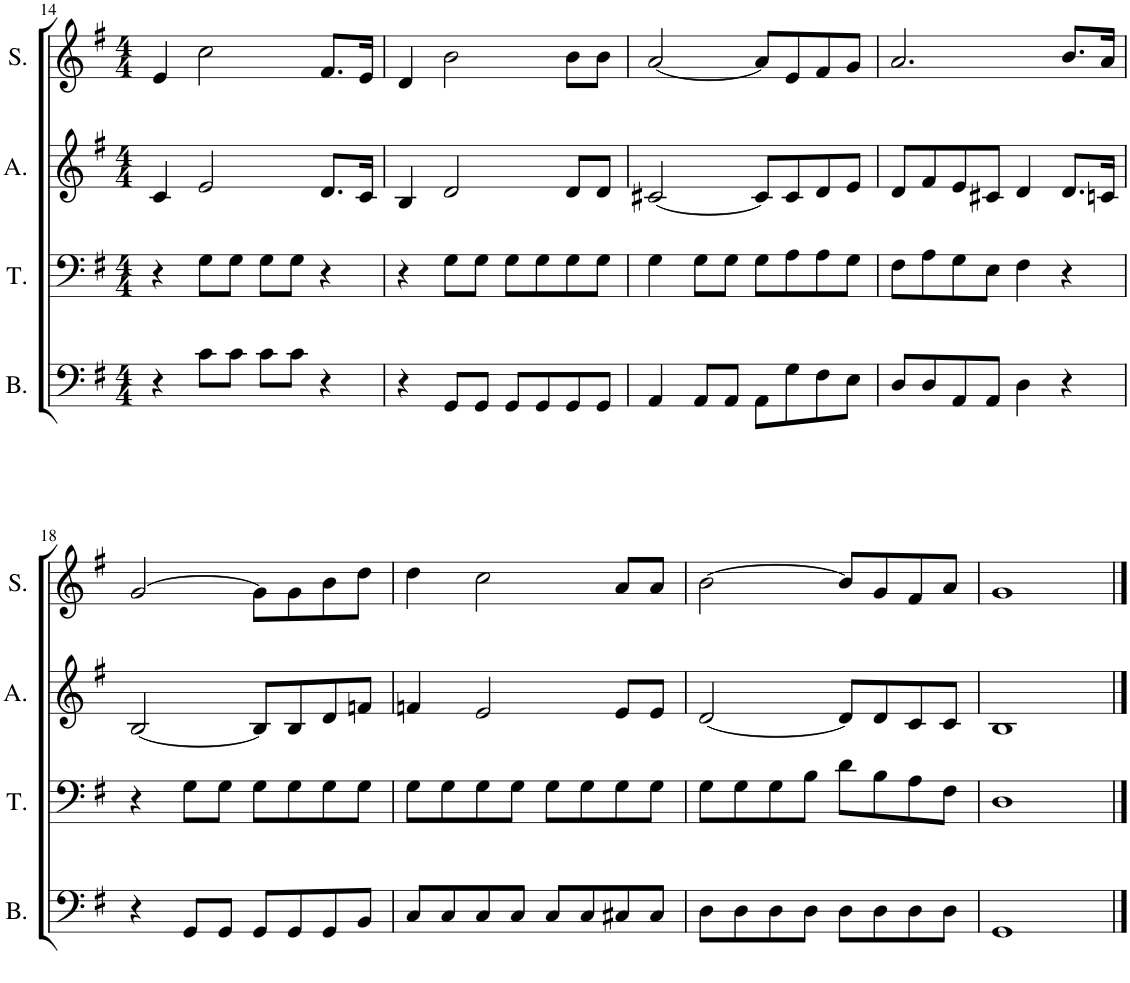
**kern	**kern	**kern	**kern
*part4	*part3	*part2	*part1
*staff4	*staff3	*staff2	*staff1
*I"Bass	*I"Tenor	*I"Alto	*I"Soprano
*I'B.	*I'T.	*I'A.	*I'S.
!!LO:PB:g=z
*clefF4	*clefF4	*clefG2	*clefG2
*k[f#]	*k[f#]	*k[f#]	*k[f#]
*M4/4	*M4/4	*M4/4	*M4/4
=14	=14	=14	=14
4r	4r	4c/	4e/
8c\L	8G\L	2e/	2cc\
8c\J	8G\J	.	.
8c\L	8G\L	.	.
8c\J	8G\J	.	.
4r	4r	8.d/L	8.f#/L
.	.	16c/Jk	16e/Jk
=15	=15	=15	=15
4r	4r	4B/	4d/
8GG/L	8G\L	2d/	2b\
8GG/J	8G\J	.	.
8GG/L	8G\L	.	.
8GG/	8G\	.	.
8GG/	8G\	8d/L	8b\L
8GG/J	8G\J	8d/J	8b\J
=16	=16	=16	=16
4AA/	4G\	[2c#X/	[2a/
8AA/L	8G\L	.	.
8AA/J	8G\J	.	.
8AA\L	8G\L	8c#/L]	8a/L]
8G\	8A\	8c#/	8e/
8F#\	8A\	8d/	8f#/
8E\J	8G\J	8e/J	8g/J
=17	=17	=17	=17
8D/L	8F#\L	8d/L	2.a/
8D/	8A\	8f#/	.
8AA/	8G\	8e/	.
8AA/J	8E\J	8c#X/J	.
4D\	4F#\	4d/	.
4r	4r	8.d/L	8.b/L
.	.	16cn/Jk	16a/Jk
!!LO:LB:g=z
=18	=18	=18	=18
4r	4r	[2B/	[2g/
8GG/L	8G\L	.	.
8GG/J	8G\J	.	.
8GG/L	8G\L	8B/L]	8g\L]
8GG/	8G\	8B/	8g\
8GG/	8G\	8d/	8b\
8BB/J	8G\J	8fn/J	8dd\J
=19	=19	=19	=19
8C/L	8G\L	4fn/	4dd\
8C/	8G\	.	.
8C/	8G\	2e/	2cc\
8C/J	8G\J	.	.
8C/L	8G\L	.	.
8C/	8G\	.	.
8C#X/	8G\	8e/L	8a/L
8C#/J	8G\J	8e/J	8a/J
=20	=20	=20	=20
8D\L	8G\L	[2d/	[2b\
8D\	8G\	.	.
8D\	8G\	.	.
8D\J	8B\J	.	.
8D\L	8d\L	8d/L]	8b/L]
8D\	8B\	8d/	8g/
8D\	8A\	8c/	8f#/
8D\J	8F#\J	8c/J	8a/J
=21	=21	=21	=21
1GG	1D	1B	1g
==	==	==	==
*-	*-	*-	*-
